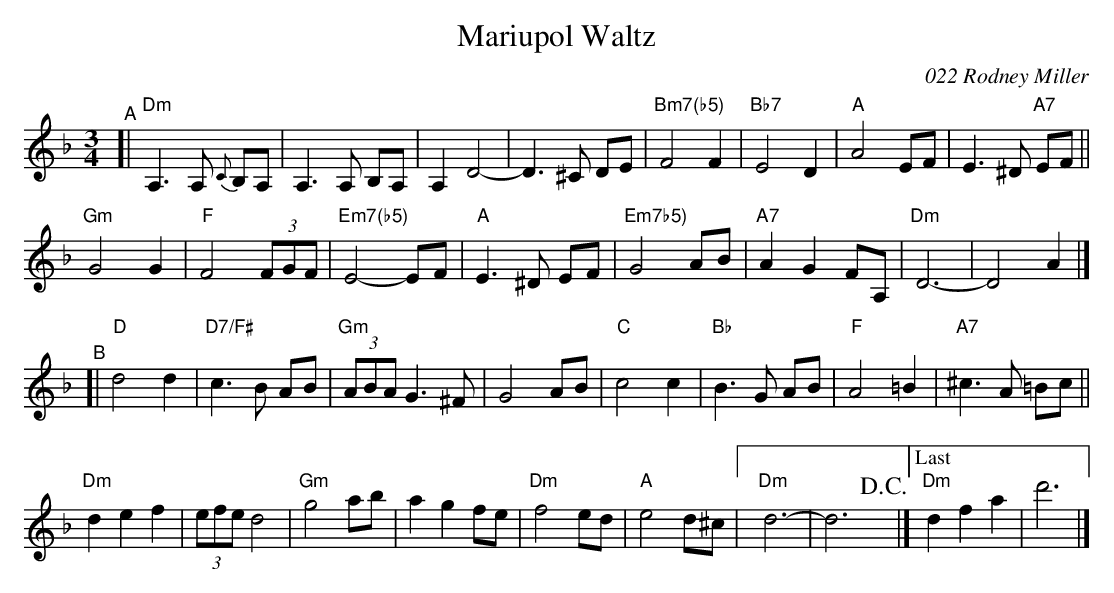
X:1
T: Mariupol Waltz
C: \2512022 Rodney Miller
M: 3/4
L: 1/8
K: Dm
"^A"[|\
"Dm"A,3 A, {C}B,A, | A,3 A, B,A, | A,2 D4- | D3 ^C DE |\
"Bm7(b5)"F4 F2 | "Bb7"E4 D2 | "A"A4 EF | E3 ^D "A7"EF ||
"Gm"G4 G2 | "F"F4 (3FGF | "Em7(b5)"E4- EF | "A"E3 ^D EF |\
"Em7b5)"G4 AB | "A7"A2 G2 FA, | "Dm"D6- | D4 A2 |]
"^B"[|\
"D"d4 d2 | "D7/F#"c3 B AB | "Gm"(3ABA G3 ^F | G4 AB |\
"C"c4 c2 | "Bb"B3 G AB | "F"A4 =B2 | "A7"^c3 A =Bc ||
"Dm"d2 e2 f2 | (3efe d4 | "Gm"g4 ab | a2 g2 fe |\
"Dm"f4 ed | "A"e4 d^c |[" " "Dm"d6- | d6 !D.C.!y |]["Last" "Dm"d2 f2 a2 | d'6 |]
